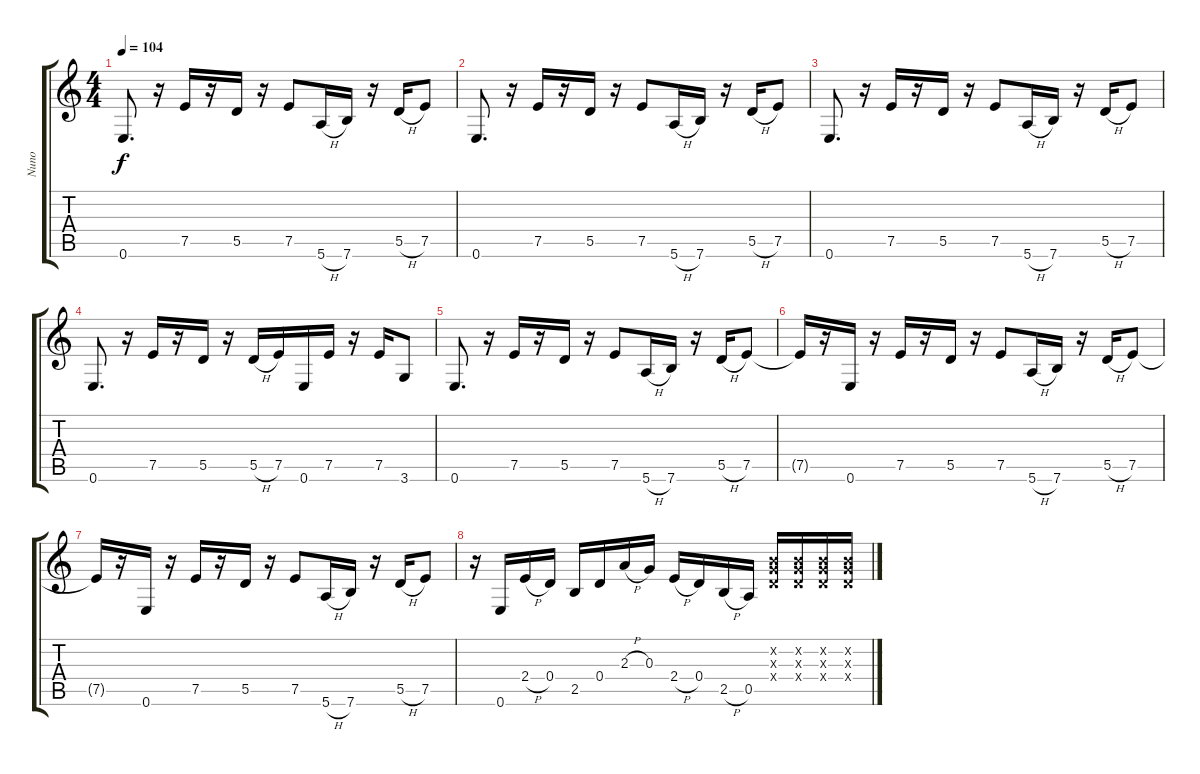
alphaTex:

\track ("Nuno" "Nuno") {instrument distortionguitar}
\staff {score tabs}
\tuning (E4 B3 G3 D3 A2 E2) {hide}
\ts (4 4)
\tempo 104
\clef g2
\ks c
0.6.8{d dy f} r.16 7.5.16 r.16 5.5.16 r.16 7.5.8 5.6{h}.16 7.6.16 r.16 5.5{h}.16 7.5.8 |
0.6.8{d} r.16 7.5.16 r.16 5.5.16 r.16 7.5.8 5.6{h}.16 7.6.16 r.16 5.5{h}.16 7.5.8 |
0.6.8{d} r.16 7.5.16 r.16 5.5.16 r.16 7.5.8 5.6{h}.16 7.6.16 r.16 5.5{h}.16 7.5.8 |
0.6.8{d} r.16 7.5.16 r.16 5.5.16 r.16 5.5{h}.16 7.5.16 0.6.16 7.5.16 r.16 7.5.16 3.6.8 |
0.6.8{d} r.16 7.5.16 r.16 5.5.16 r.16 7.5.8 5.6{h}.16 7.6.16 r.16 5.5{h}.16 7.5.8 |
7.5{t}.16 r.16 0.6.16 r.16 7.5.16 r.16 5.5.16 r.16 7.5.8 5.6{h}.16 7.6.16 r.16 5.5{h}.16 7.5.8 |
7.5{t}.16 r.16 0.6.16 r.16 7.5.16 r.16 5.5.16 r.16 7.5.8 5.6{h}.16 7.6.16 r.16 5.5{h}.16 7.5.8 |
r.16 0.6.16 2.4{h}.16 0.4.16 2.5.16 0.4.16 2.3{h}.16 0.3.16 2.4{h}.16 0.4.16 2.5{h}.16 0.5.16 (0.2{x} 0.3{x} 0.4{x}).16 (0.2{x} 0.3{x} 0.4{x}).16 (0.2{x} 0.3{x} 0.4{x}).16 (0.2{x} 0.3{x} 0.4{x}).16
